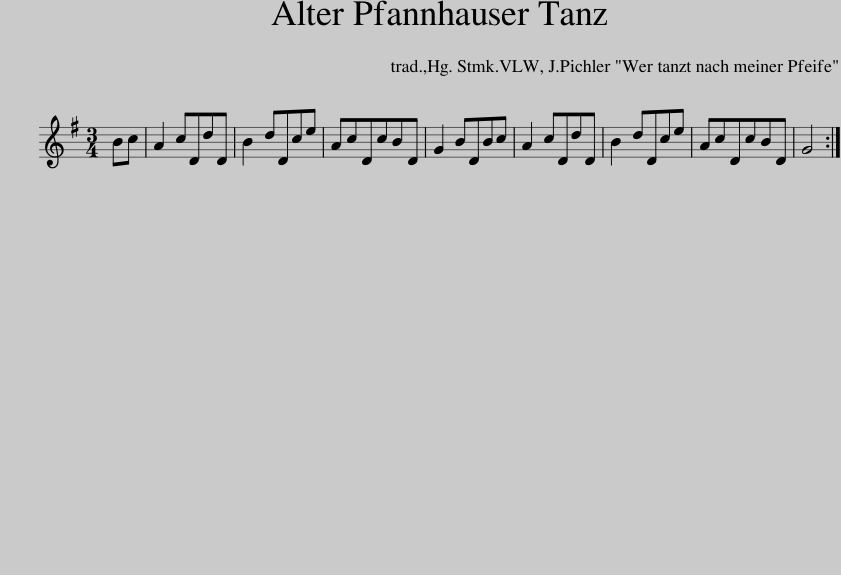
X:1
L:1/8
M:3/4
I:linebreak $
K:G
V:1 treble
V:1
 Bc | A2 cDdD | B2 dDce | AcDcBD | G2 BDBc | %5
 A2 cDdD | B2 dDce | AcDcBD | G4 :| %9
